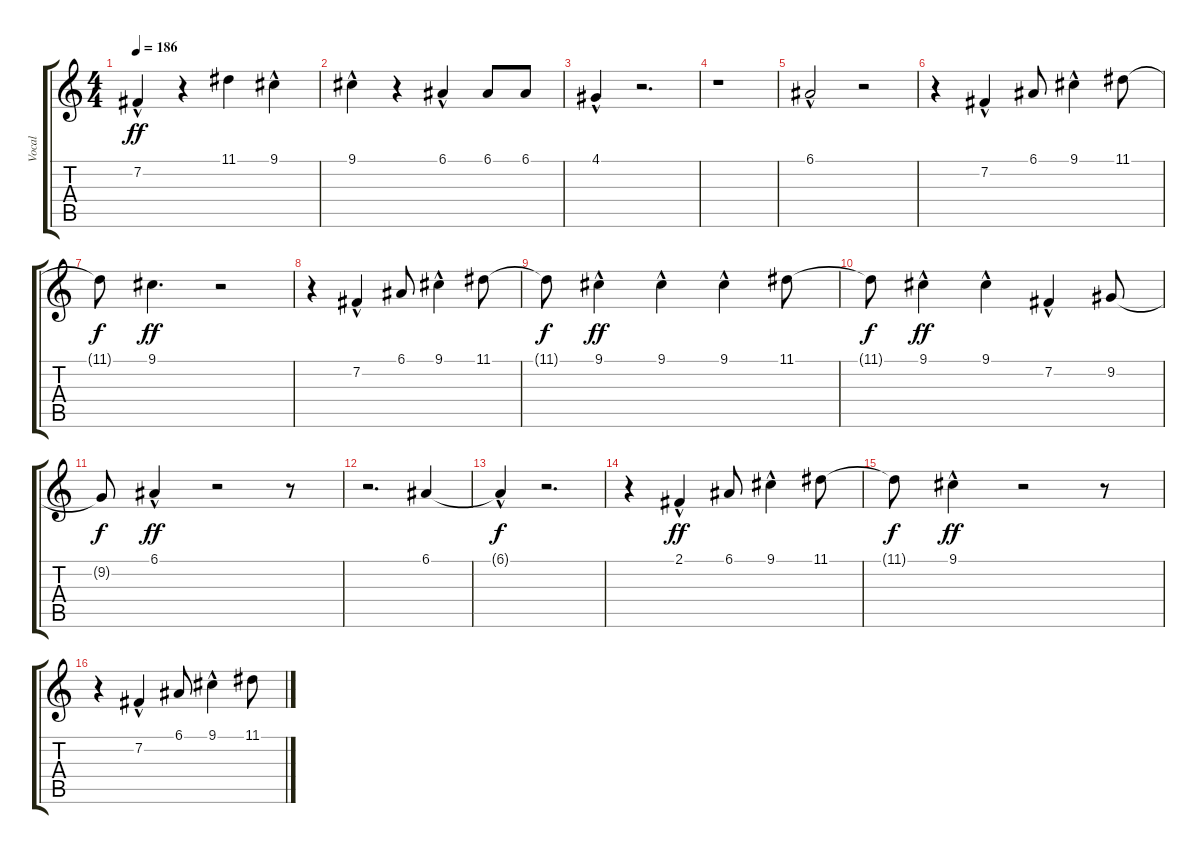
\track ("Vocal" "Vocal") {instrument trumpet}
\staff {score tabs}
\tuning (E4 B3 G3 D3 A2 E2) {hide}
\ts (4 4)
\tempo 186
\clef g2
\ks c
7.2{hac}.4{dy ff} r.4 11.1.4 9.1{hac}.4 |
9.1{hac}.4 r.4 6.1{hac}.4 6.1.8 6.1.8 |
4.1{hac}.4 r.2{d} |
r.1 |
6.1{hac}.2 r.2 |
r.4 7.2{hac}.4 6.1.8 9.1{hac}.4 11.1.8 |
11.1{t}.8{dy f} 9.1.4{d dy ff} r.2 |
r.4 7.2{hac}.4 6.1.8 9.1{hac}.4 11.1.8 |
11.1{t}.8{dy f} 9.1{hac}.4{dy ff} 9.1{hac}.4 9.1{hac}.4 11.1.8 |
11.1{t}.8{dy f} 9.1{hac}.4{dy ff} 9.1{hac}.4 7.2{hac}.4 9.2.8 |
9.2{t}.8{dy f} 6.1{hac}.4{dy ff} r.2 r.8 |
r.2{d} 6.1.4 |
6.1{hac t}.4{dy f} r.2{d} |
r.4 2.1{hac}.4{dy ff} 6.1.8 9.1{hac}.4 11.1.8 |
11.1{t}.8{dy f} 9.1{hac}.4{dy ff} r.2 r.8 |
r.4 7.2{hac}.4 6.1.8 9.1{hac}.4 11.1.8
